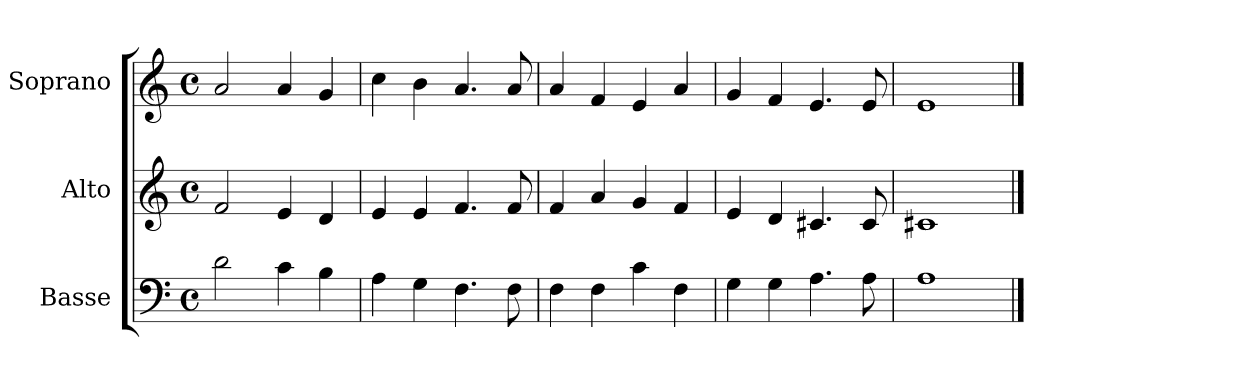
**kern	**kern	**kern
*part3	*part2	*part1
*staff3	*staff2	*staff1
*I"Basse	*I"Alto	*I"Soprano
*I'B.	*I'A.	*I'S.
*clefF4	*clefG2	*clefG2
*k[]	*k[]	*k[]
*M4/4	*M4/4	*M4/4
*met(c)	*met(c)	*met(c)
=1	=1	=1
2d\	2f/	2a/
4c\	4e/	4a/
4B\	4d/	4g/
=2	=2	=2
4A\	4e/	4cc\
4G\	4e/	4b\
4.F\	4.f/	4.a/
8F\	8f/	8a/
=3	=3	=3
4F\	4f/	4a/
4F\	4a/	4f/
4c\	4g/	4e/
4F\	4f/	4a/
=4	=4	=4
4G\	4e/	4g/
4G\	4d/	4f/
4.A\	4.c#X/	4.e/
8A\	8c#/	8e/
=5	=5	=5
1A	1c#X	1e
==	==	==
*-	*-	*-
